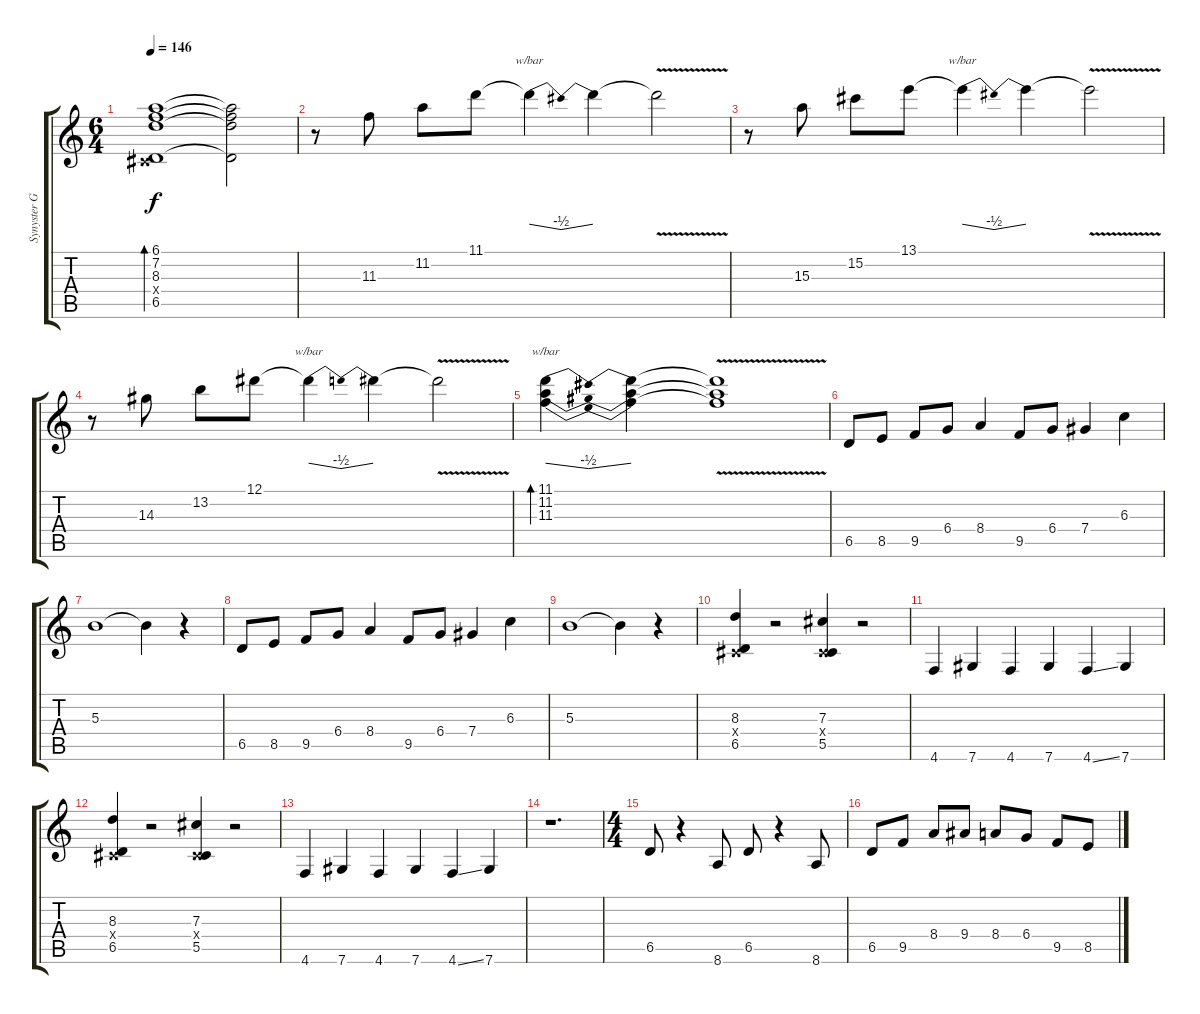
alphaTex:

\track ("Synyster Gates | Gtr. 1 - Db" "Synyster G") {instrument distortionguitar}
\staff {score tabs}
\tuning (Eb4 Bb3 Gb3 Db3 Ab2 Db2) {hide}
\ts (6 4)
\tempo 146
\clef g2
\ks c
(6.1 7.2 8.3 0.4{x} 6.5).1{bd 240 dy f} (6.1{t} 7.2{t} 8.3{t} 6.5{t}).2 |
r.8 11.3.8 11.2.8 11.1.8 11.1{t}.4{tbe (dip default 0 0 30 -2 60 0)} 11.1{t}.4 11.1{v t}.2 |
r.8 15.3.8 15.2.8 13.1.8 13.1{t}.4{tbe (dip default 0 0 30 -2 60 0)} 13.1{t}.4 13.1{v t}.2 |
r.8 14.3.8 13.2.8 12.1.8 12.1{t}.4{tbe (dip default 0 0 30 -2 60 0)} 12.1{t}.4 12.1{v t}.2 |
(11.1 11.2 11.3).4{tbe (dip default 0 0 30 -2 60 0) bd 240} (11.1{t} 11.2{t} 11.3{t}).4 (11.1{v t} 11.2{v t} 11.3{v t}).1 |
6.5.8 8.5.8 9.5.8 6.4.8 8.4.4 9.5.8 6.4.8 7.4.4 6.3.4 |
5.3.1 5.3{t}.4 r.4 |
6.5.8 8.5.8 9.5.8 6.4.8 8.4.4 9.5.8 6.4.8 7.4.4 6.3.4 |
5.3.1 5.3{t}.4 r.4 |
(8.3 0.4{x} 6.5).4 r.2 (7.3 0.4{x} 5.5).4 r.2 |
4.6.4 7.6.4 4.6.4 7.6.4 4.6{ss}.4 7.6.4 |
(8.3 0.4{x} 6.5).4 r.2 (7.3 0.4{x} 5.5).4 r.2 |
4.6.4 7.6.4 4.6.4 7.6.4 4.6{ss}.4 7.6.4 |
r.1{d} |
\ts (4 4)
6.5.8 r.4 8.6.8 6.5.8 r.4 8.6.8 |
6.5.8 9.5.8 8.4.8 9.4.8 8.4.8 6.4.8 9.5.8 8.5.8
